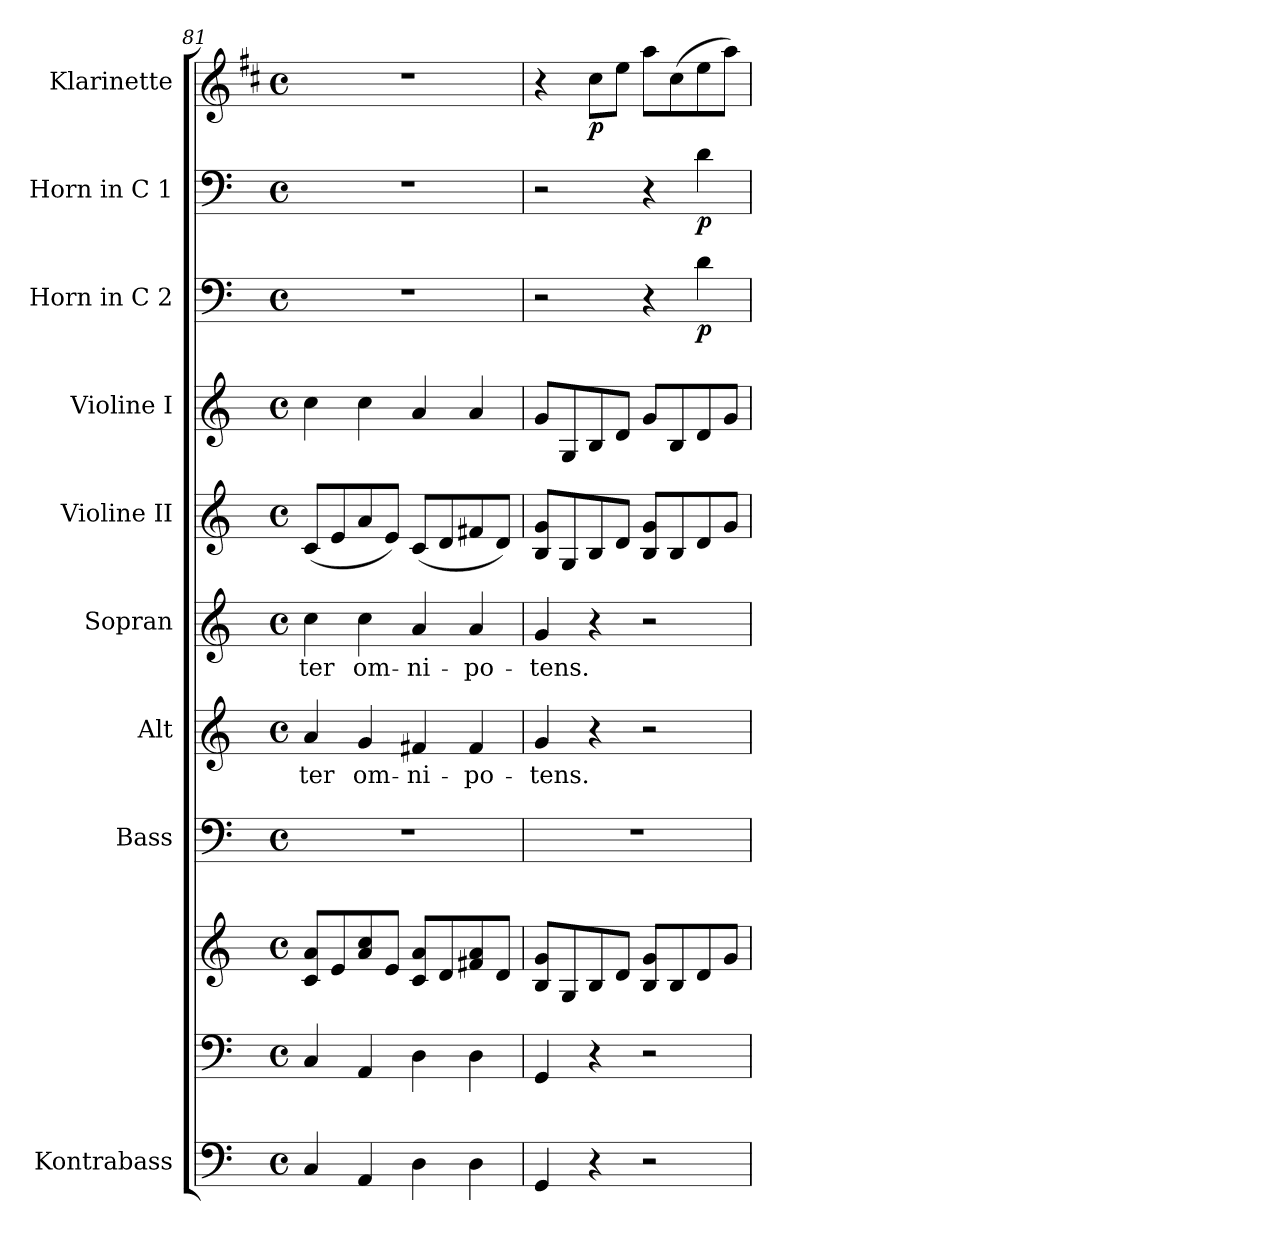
**kern	**kern	**kern	**kern	**kern	**text	**kern	**text	**kern	**kern	**kern	**dynam	**kern	**dynam	**kern	**dynam
*part10	*part9	*part9	*part8	*part7	*part7	*part6	*part6	*part5	*part4	*part3	*part3	*part2	*part2	*part1	*part1
*staff11	*staff10	*staff9	*staff8	*staff7	*staff7	*staff6	*staff6	*staff5	*staff4	*staff3	*staff3	*staff2	*staff2	*staff1	*staff1
*I"Kontrabass	*	*	*I"Bass	*I"Alt	*	*I"Sopran	*	*I"Violine II	*I"Violine I	*I"Horn in C 2	*	*I"Horn in C 1	*	*I"Klarinette	*
*I'Kb.	*	*	*I'B.	*I'A.	*	*I'S.	*	*I'Vl. II	*I'Vl. I	*I'Horn 2	*	*I'Horn 1	*	*I'Kl.	*
*clefF4	*clefF4	*clefG2	*clefF4	*clefG2	*	*clefG2	*	*clefG2	*clefG2	*clefF4	*	*clefF4	*	*clefG2	*
*ITrd7c12	*	*	*	*	*	*	*	*	*	*	*	*	*	*ITrd1c2	*
*k[]	*k[]	*k[]	*k[]	*k[]	*	*k[]	*	*k[]	*k[]	*k[]	*	*k[]	*	*k[]	*
*C:	*C:	*C:	*C:	*C:	*	*C:	*	*C:	*C:	*C:	*	*C:	*	*C:	*
*M4/4	*M4/4	*M4/4	*M4/4	*M4/4	*	*M4/4	*	*M4/4	*M4/4	*M4/4	*	*M4/4	*	*M4/4	*
*met(c)	*met(c)	*met(c)	*met(c)	*met(c)	*	*met(c)	*	*met(c)	*met(c)	*met(c)	*	*met(c)	*	*met(c)	*
=81	=81	=81	=81	=81	=81	=81	=81	=81	=81	=81	=81	=81	=81	=81	=81
!	!	!	!	!	!LO:LY:b	!	!LO:LY:b	!	!	!	!	!	!	!	!
4CC/	4C/	8c/ 8a/L	1r	4a/	-ter	4cc\	-ter	(<8c/L	4cc\	1r	.	1r	.	1r	.
.	.	8e/	.	.	.	.	.	8e/	.	.	.	.	.	.	.
!	!	!	!	!	!LO:LY:b	!	!LO:LY:b	!	!	!	!	!	!	!	!
4AAA/	4AA/	8a/ 8cc/	.	4g/	om-	4cc\	om-	8a/	4cc\	.	.	.	.	.	.
.	.	8e/J	.	.	.	.	.	8e/J)	.	.	.	.	.	.	.
!	!	!	!	!	!LO:LY:b	!	!LO:LY:b	!	!	!	!	!	!	!	!
4DD\	4D\	8c/ 8a/L	.	4f#X/	-ni-	4a/	-ni-	(<8c/L	4a/	.	.	.	.	.	.
.	.	8d/	.	.	.	.	.	8d/	.	.	.	.	.	.	.
!	!	!	!	!	!LO:LY:b	!	!LO:LY:b	!	!	!	!	!	!	!	!
4DD\	4D\	8f#X/ 8a/	.	4f#/	-po-	4a/	-po-	8f#X/	4a/	.	.	.	.	.	.
.	.	8d/J	.	.	.	.	.	8d/J)	.	.	.	.	.	.	.
=82	=82	=82	=82	=82	=82	=82	=82	=82	=82	=82	=82	=82	=82	=82	=82
!	!	!	!	!	!LO:LY:b	!	!LO:LY:b	!	!	!	!	!	!	!	!
4GGG/	4GG/	8B/ 8g/L	1r	4g/	-tens.	4g/	-tens.	8B/ 8g/L	8g/L	2r	.	2r	.	4r	.
.	.	8G/	.	.	.	.	.	8G/	8G/	.	.	.	.	.	.
!	!	!	!	!	!	!	!	!	!	!	!	!	!	!	!LO:DY:b
4r	4r	8B/	.	4r	.	4r	.	8B/	8B/	.	.	.	.	8b\L	p
.	.	8d/J	.	.	.	.	.	8d/J	8d/J	.	.	.	.	8dd\J	.
2r	2r	8B/ 8g/L	.	2r	.	2r	.	8B/ 8g/L	8g/L	4r	.	4r	.	8gg\L	.
.	.	8B/	.	.	.	.	.	8B/	8B/	.	.	.	.	(>8b\	.
!	!	!	!	!	!	!	!	!	!	!	!LO:DY:b	!	!LO:DY:b	!	!
.	.	8d/	.	.	.	.	.	8d/	8d/	4d\	p	4d\	p	8dd\	.
.	.	8g/J	.	.	.	.	.	8g/J	8g/J	.	.	.	.	8gg\J)	.
=	=	=	=	=	=	=	=	=	=	=	=	=	=	=	=
*-	*-	*-	*-	*-	*-	*-	*-	*-	*-	*-	*-	*-	*-	*-	*-
